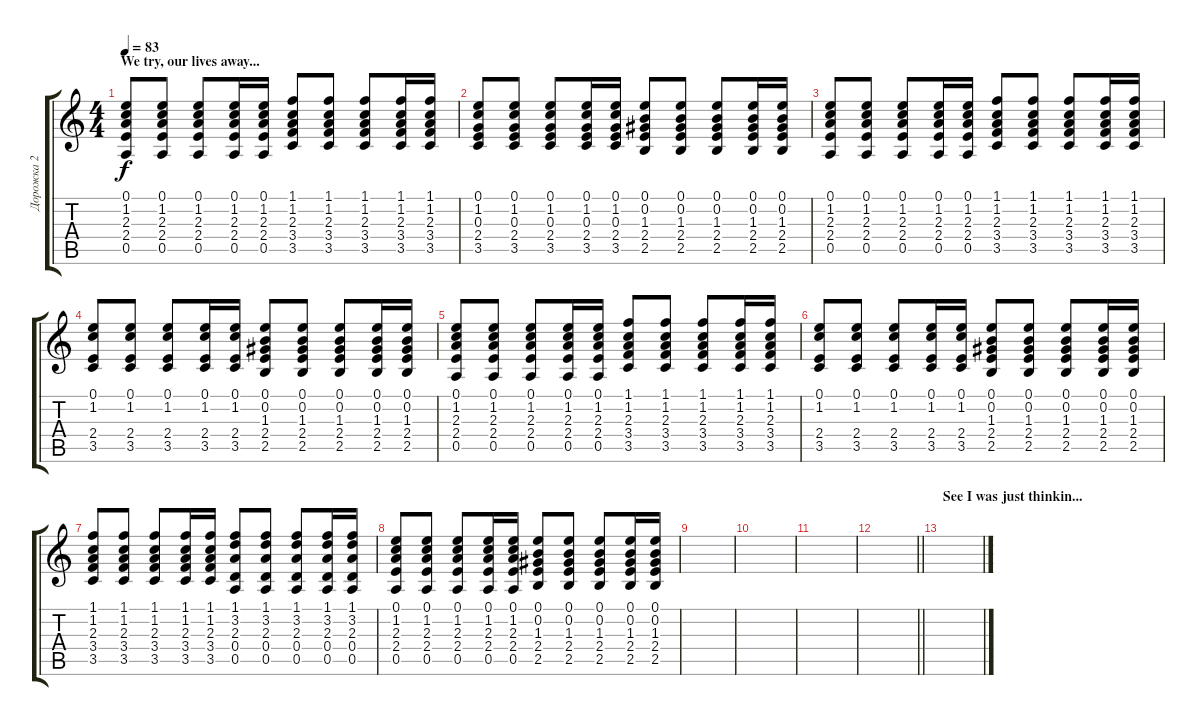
\track ("Дорожка 2" "Дорожка 2") {instrument acousticguitarsteel}
\staff {score tabs}
\tuning (E4 B3 G3 D3 A2 E2) {hide}
\ts (4 4)
\section ("" "We try, our lives away...")
\tempo 83
\clef g2
\ks c
(0.1 1.2 2.3 2.4 0.5).8{dy f} (0.1 1.2 2.3 2.4 0.5).8 (0.1 1.2 2.3 2.4 0.5).8 (0.1 1.2 2.3 2.4 0.5).16 (0.1 1.2 2.3 2.4 0.5).16 (1.1 1.2 2.3 3.4 3.5).8 (1.1 1.2 2.3 3.4 3.5).8 (1.1 1.2 2.3 3.4 3.5).8 (1.1 1.2 2.3 3.4 3.5).16 (1.1 1.2 2.3 3.4 3.5).16 |
(0.1 1.2 0.3 2.4 3.5).8 (0.1 1.2 0.3 2.4 3.5).8 (0.1 1.2 0.3 2.4 3.5).8 (0.1 1.2 0.3 2.4 3.5).16 (0.1 1.2 0.3 2.4 3.5).16 (0.1 0.2 1.3 2.4 2.5).8 (0.1 0.2 1.3 2.4 2.5).8 (0.1 0.2 1.3 2.4 2.5).8 (0.1 0.2 1.3 2.4 2.5).16 (0.1 0.2 1.3 2.4 2.5).16 |
(0.1 1.2 2.3 2.4 0.5).8 (0.1 1.2 2.3 2.4 0.5).8 (0.1 1.2 2.3 2.4 0.5).8 (0.1 1.2 2.3 2.4 0.5).16 (0.1 1.2 2.3 2.4 0.5).16 (1.1 1.2 2.3 3.4 3.5).8 (1.1 1.2 2.3 3.4 3.5).8 (1.1 1.2 2.3 3.4 3.5).8 (1.1 1.2 2.3 3.4 3.5).16 (1.1 1.2 2.3 3.4 3.5).16 |
(0.1 1.2 2.4 3.5).8 (0.1 1.2 2.4 3.5).8 (0.1 1.2 2.4 3.5).8 (0.1 1.2 2.4 3.5).16 (0.1 1.2 2.4 3.5).16 (0.1 0.2 1.3 2.4 2.5).8 (0.1 0.2 1.3 2.4 2.5).8 (0.1 0.2 1.3 2.4 2.5).8 (0.1 0.2 1.3 2.4 2.5).16 (0.1 0.2 1.3 2.4 2.5).16 |
(0.1 1.2 2.3 2.4 0.5).8 (0.1 1.2 2.3 2.4 0.5).8 (0.1 1.2 2.3 2.4 0.5).8 (0.1 1.2 2.3 2.4 0.5).16 (0.1 1.2 2.3 2.4 0.5).16 (1.1 1.2 2.3 3.4 3.5).8 (1.1 1.2 2.3 3.4 3.5).8 (1.1 1.2 2.3 3.4 3.5).8 (1.1 1.2 2.3 3.4 3.5).16 (1.1 1.2 2.3 3.4 3.5).16 |
(0.1 1.2 2.4 3.5).8 (0.1 1.2 2.4 3.5).8 (0.1 1.2 2.4 3.5).8 (0.1 1.2 2.4 3.5).16 (0.1 1.2 2.4 3.5).16 (0.1 0.2 1.3 2.4 2.5).8 (0.1 0.2 1.3 2.4 2.5).8 (0.1 0.2 1.3 2.4 2.5).8 (0.1 0.2 1.3 2.4 2.5).16 (0.1 0.2 1.3 2.4 2.5).16 |
(1.1 1.2 2.3 3.4 3.5).8 (1.1 1.2 2.3 3.4 3.5).8 (1.1 1.2 2.3 3.4 3.5).8 (1.1 1.2 2.3 3.4 3.5).16 (1.1 1.2 2.3 3.4 3.5).16 (1.1 3.2 2.3 0.4 0.5).8 (1.1 3.2 2.3 0.4 0.5).8 (1.1 3.2 2.3 0.4 0.5).8 (1.1 3.2 2.3 0.4 0.5).16 (1.1 3.2 2.3 0.4 0.5).16 |
(0.1 1.2 2.3 2.4 0.5).8 (0.1 1.2 2.3 2.4 0.5).8 (0.1 1.2 2.3 2.4 0.5).8 (0.1 1.2 2.3 2.4 0.5).16 (0.1 1.2 2.3 2.4 0.5).16 (0.1 0.2 1.3 2.4 2.5).8 (0.1 0.2 1.3 2.4 2.5).8 (0.1 0.2 1.3 2.4 2.5).8 (0.1 0.2 1.3 2.4 2.5).16 (0.1 0.2 1.3 2.4 2.5).16 |
|
|
|
\barLineRight lightlight
|
\section ("" "See I was just thinkin...")
